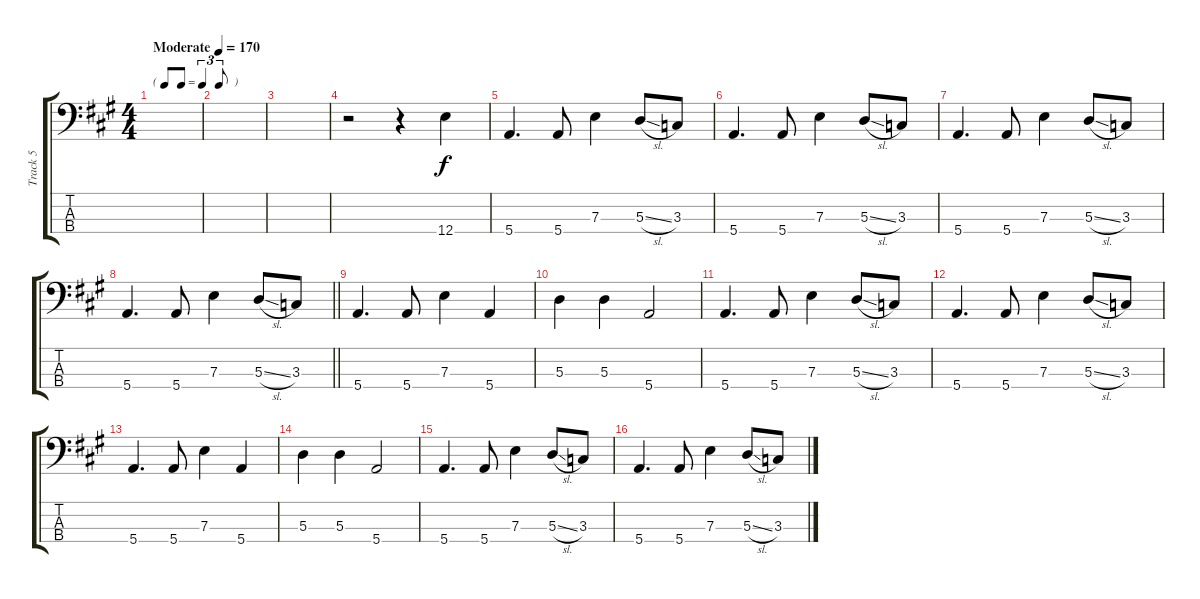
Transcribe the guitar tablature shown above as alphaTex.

\track ("Track 5" "Track 5") {instrument electricbassfinger}
\staff {score tabs}
\tuning (G2 D2 A1 E1) {hide}
\ts (4 4)
\tf triplet8th
\tempo (170 "Moderate")
\clef f4
\ks a
|
|
|
r.2 r.4 12.4.4 |
5.4.4{d} 5.4.8 7.3.4 5.3{sl}.8 3.3.8 |
5.4.4{d} 5.4.8 7.3.4 5.3{sl}.8 3.3.8 |
5.4.4{d} 5.4.8 7.3.4 5.3{sl}.8 3.3.8 |
\barLineRight lightlight
5.4.4{d} 5.4.8 7.3.4 5.3{sl}.8 3.3.8 |
5.4.4{d} 5.4.8 7.3.4 5.4.4 |
5.3.4 5.3.4 5.4.2 |
5.4.4{d} 5.4.8 7.3.4 5.3{sl}.8 3.3.8 |
5.4.4{d} 5.4.8 7.3.4 5.3{sl}.8 3.3.8 |
5.4.4{d} 5.4.8 7.3.4 5.4.4 |
5.3.4 5.3.4 5.4.2 |
5.4.4{d} 5.4.8 7.3.4 5.3{sl}.8 3.3.8 |
5.4.4{d} 5.4.8 7.3.4 5.3{sl}.8 3.3.8
